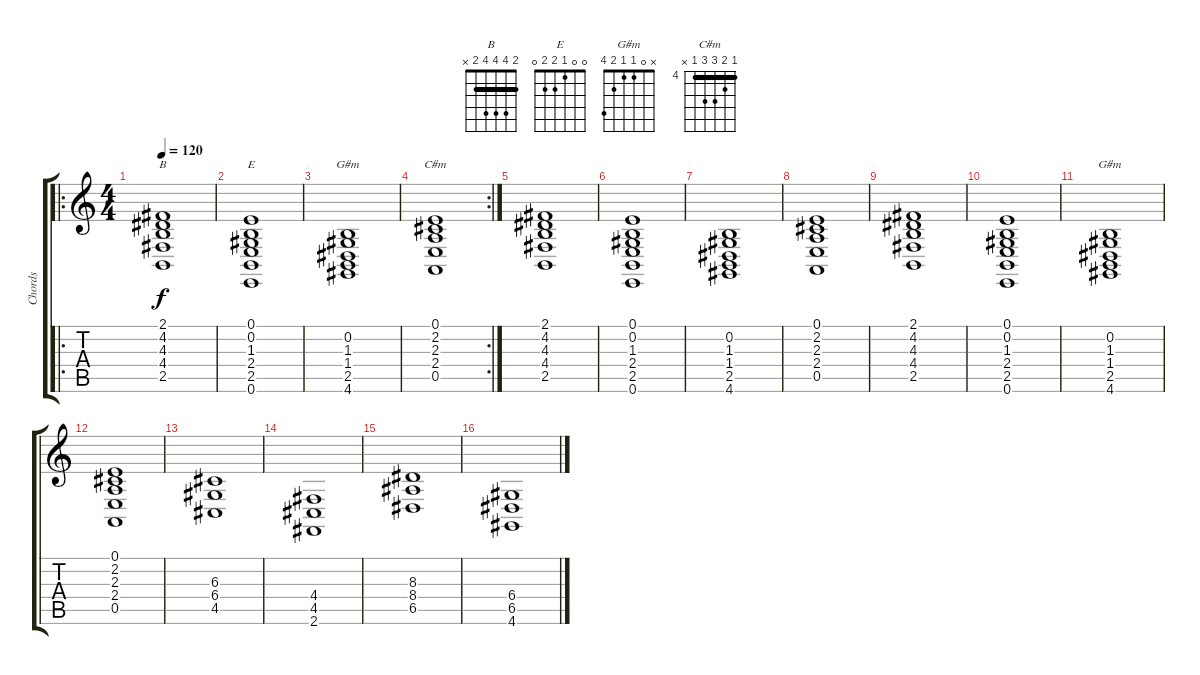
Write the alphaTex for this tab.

\track ("Chords" "Chords") {instrument reedorgan}
\staff {score tabs}
\tuning (E4 B3 G3 D3 A2 E2) {hide}
\chord ("B" 2 4 4 4 2 x) {barre 2}
\chord ("E" 0 0 1 2 2 0)
\chord ("G#m" 4 4 4 6 6 4) {firstfret 4 barre 4}
\chord ("C#m" 4 5 6 6 4 x) {firstfret 4 barre 4}
\chord ("G#m" x 0 1 1 2 4)
\ro
\ts (4 4)
\tempo 120
\clef g2
\ks c
(2.1 4.2 4.3 4.4 2.5).1{ch "B" dy f} |
(0.1 0.2 1.3 2.4 2.5 0.6).1{ch "E"} |
(0.2 1.3 1.4 2.5 4.6).1{ch "G#m"} |
\rc 2
(0.1 2.2 2.3 2.4 0.5).1{ch "C#m"} |
(2.1 4.2 4.3 4.4 2.5).1 |
(0.1 0.2 1.3 2.4 2.5 0.6).1 |
(0.2 1.3 1.4 2.5 4.6).1 |
(0.1 2.2 2.3 2.4 0.5).1 |
(2.1 4.2 4.3 4.4 2.5).1 |
(0.1 0.2 1.3 2.4 2.5 0.6).1 |
(0.2 1.3 1.4 2.5 4.6).1{ch "G#m"} |
(0.1 2.2 2.3 2.4 0.5).1 |
(6.3 6.4 4.5).1 |
(4.4 4.5 2.6).1 |
(8.3 8.4 6.5).1 |
(6.4 6.5 4.6).1
